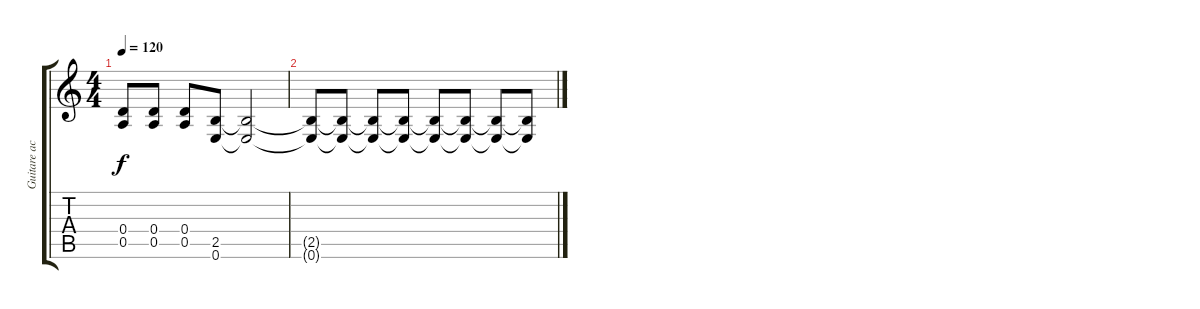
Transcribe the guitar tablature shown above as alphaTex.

\track ("Guitare acc 2" "Guitare ac") {instrument overdrivenguitar}
\staff {score tabs}
\tuning (E4 B3 G3 D3 A2 E2) {hide}
\ts (4 4)
\tempo 120
\clef g2
\ks c
(0.4 0.5).8{dy f} (0.4 0.5).8 (0.4 0.5).8 (2.5 0.6).8 (2.5{t} 0.6{t}).2 |
(2.5{t} 0.6{t}).8{volume 8} (2.5{t} 0.6{t}).8{volume 7} (2.5{t} 0.6{t}).8{volume 6} (2.5{t} 0.6{t}).8{volume 5} (2.5{t} 0.6{t}).8{volume 4} (2.5{t} 0.6{t}).8{volume 3} (2.5{t} 0.6{t}).8{volume 2} (2.5{t} 0.6{t}).8{volume 0}
